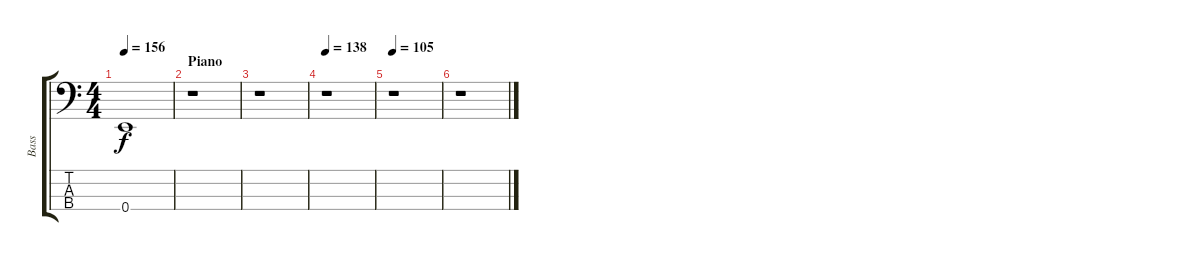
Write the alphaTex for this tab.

\track ("Bass" "Bass") {instrument electricbassfinger}
\staff {score tabs}
\tuning (G2 D2 A1 E1) {hide}
\ts (4 4)
\tempo 156
\clef f4
\ks c
0.4{t}.1{dy f} |
\section ("" "Piano")
r.1 |
r.1 |
\tempo 138
r.1 |
\tempo 86
\tempo 105
r.1 |
r.1
